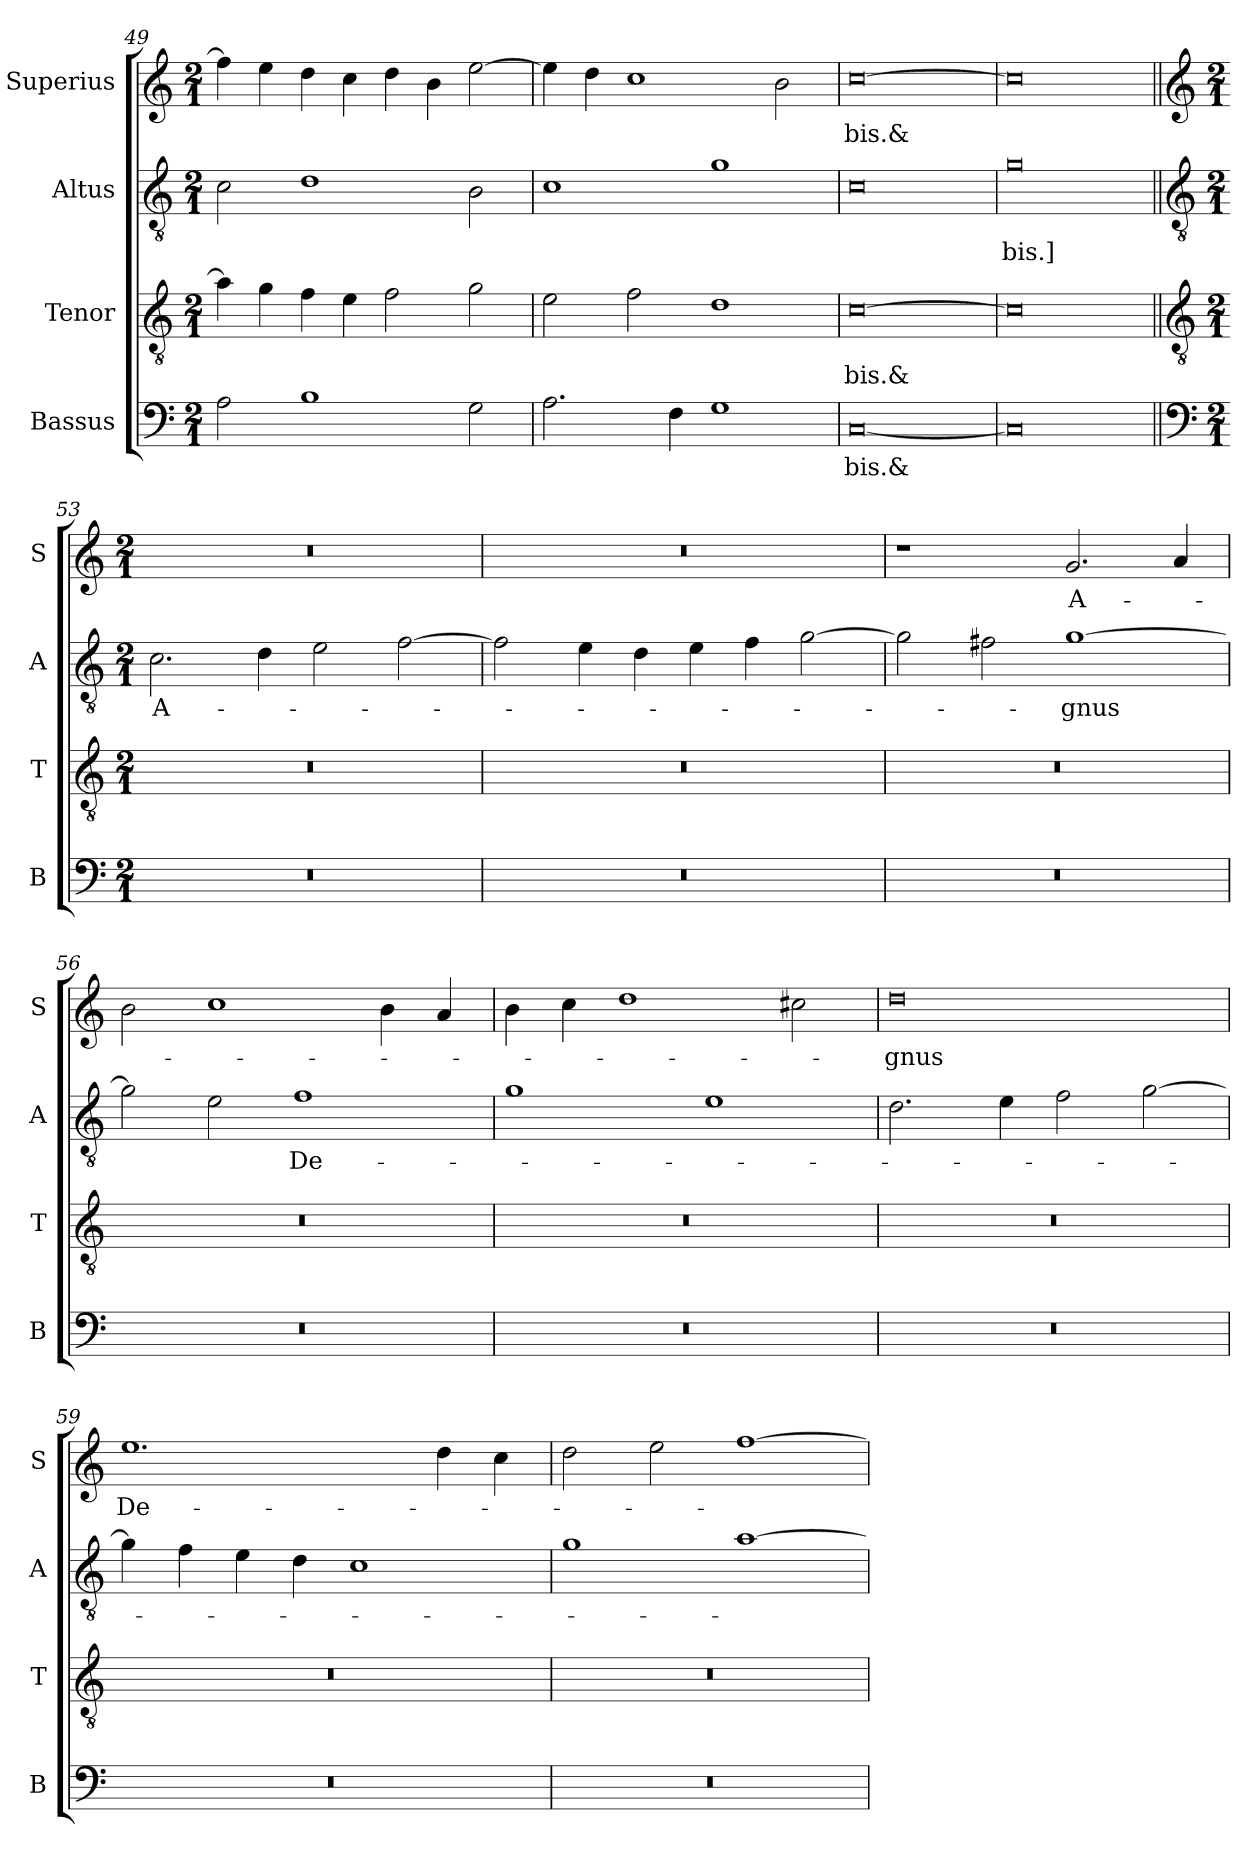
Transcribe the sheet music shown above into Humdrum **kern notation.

**kern	**text	**kern	**text	**kern	**text	**kern	**text
*part4	*part4	*part3	*part3	*part2	*part2	*part1	*part1
*staff4	*staff4	*staff3	*staff3	*staff2	*staff2	*staff1	*staff1
*I"Bassus	*	*I"Tenor	*	*I"Altus	*	*I"Superius	*
*I'B	*	*I'T	*	*I'A	*	*I'S	*
*clefF4	*	*clefGv2	*	*clefGv2	*	*clefG2	*
*k[]	*	*k[]	*	*k[]	*	*k[]	*
*M2/1	*	*M2/1	*	*M2/1	*	*M2/1	*
=49	=49	=49	=49	=49	=49	=49	=49
2A\	.	4a\]	.	2c\	.	4ff\]	.
.	.	4g\	.	.	.	4ee\	.
1B	.	4f\	.	1d	.	4dd\	.
.	.	4e\	.	.	.	4cc\	.
.	.	2f\	.	.	.	4dd\	.
.	.	.	.	.	.	4b\	.
2G\	.	2g\	.	2B\	.	[2ee\	.
=50	=50	=50	=50	=50	=50	=50	=50
2.A\	.	2e\	.	1c	.	4ee\]	.
.	.	.	.	.	.	4dd\	.
.	.	2f\	.	.	.	1cc	.
4F\	.	.	.	.	.	.	.
1G	.	1d	.	1g	.	.	.
.	.	.	.	.	.	2b\	.
=51	=51	=51	=51	=51	=51	=51	=51
[0C	-bis.&	[0c	-bis.&	0c	.	[0cc	-bis.&
=52	=52	=52	=52	=52	=52	=52	=52
0C]	.	0c]	.	0g	-bis.]	0cc]	.
!!LO:LB:g=z
=53||	=53||	=53||	=53||	=53||	=53||	=53||	=53||
*clefF4	*	*clefGv2	*	*clefGv2	*	*clefG2	*
*k[]	*	*k[]	*	*k[]	*	*k[]	*
*M2/1	*	*M2/1	*	*M2/1	*	*M2/1	*
0r	.	0r	.	2.c\	A-	0r	.
.	.	.	.	4d\	.	.	.
.	.	.	.	2e\	.	.	.
.	.	.	.	[2f\	.	.	.
=54	=54	=54	=54	=54	=54	=54	=54
0r	.	0r	.	2f\]	.	0r	.
.	.	.	.	4e\	.	.	.
.	.	.	.	4d\	.	.	.
.	.	.	.	4e\	.	.	.
.	.	.	.	4f\	.	.	.
.	.	.	.	[2g\	.	.	.
=55	=55	=55	=55	=55	=55	=55	=55
0r	.	0r	.	2g\]	.	1r	.
.	.	.	.	2f#X\	.	.	.
.	.	.	.	[1g	-gnus	2.g/	A-
.	.	.	.	.	.	4a/	.
=56	=56	=56	=56	=56	=56	=56	=56
0r	.	0r	.	2g\]	.	2b\	.
.	.	.	.	2e\	.	1cc	.
.	.	.	.	1f	De-	.	.
.	.	.	.	.	.	4b\	.
.	.	.	.	.	.	4a/	.
=57	=57	=57	=57	=57	=57	=57	=57
0r	.	0r	.	1g	.	4b\	.
.	.	.	.	.	.	4cc\	.
.	.	.	.	.	.	1dd	.
.	.	.	.	1e	.	.	.
.	.	.	.	.	.	2cc#X\	.
=58	=58	=58	=58	=58	=58	=58	=58
0r	.	0r	.	2.d\	.	0dd	-gnus
.	.	.	.	4e\	.	.	.
.	.	.	.	2f\	.	.	.
.	.	.	.	[2g\	.	.	.
=59	=59	=59	=59	=59	=59	=59	=59
0r	.	0r	.	4g\]	.	1.ee	De-
.	.	.	.	4f\	.	.	.
.	.	.	.	4e\	.	.	.
.	.	.	.	4d\	.	.	.
.	.	.	.	1c	.	.	.
.	.	.	.	.	.	4dd\	.
.	.	.	.	.	.	4cc\	.
=60	=60	=60	=60	=60	=60	=60	=60
0r	.	0r	.	1g	.	2dd\	.
.	.	.	.	.	.	2ee\	.
.	.	.	.	[1a	.	[1ff	.
=	=	=	=	=	=	=	=
*-	*-	*-	*-	*-	*-	*-	*-
